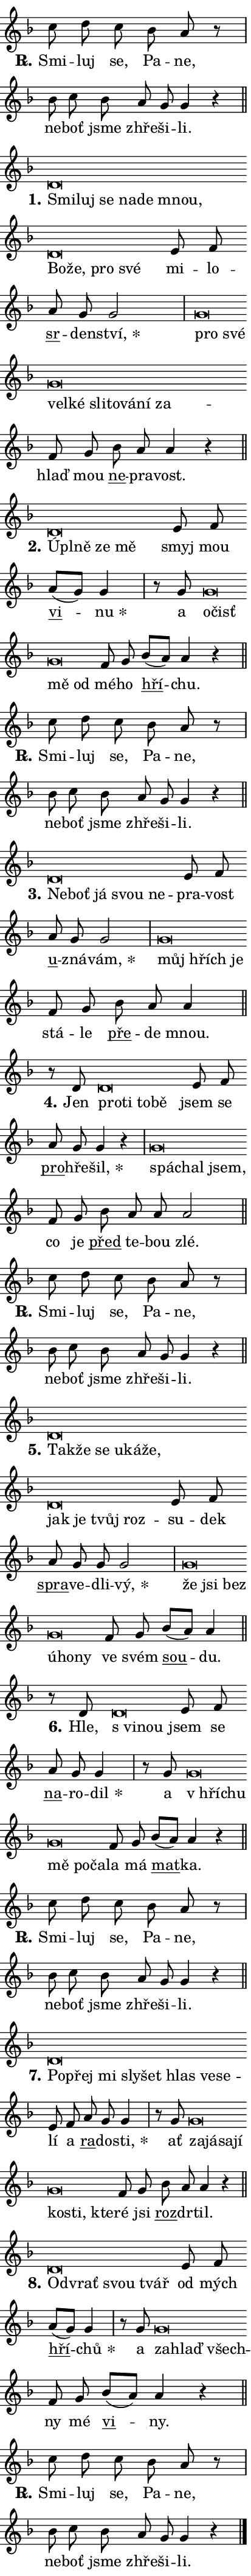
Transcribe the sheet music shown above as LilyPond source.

\version "2.24.0"
\header { tagline = "" }
\paper {
  indent = 0\cm
  top-margin = 0\cm
  right-margin = 0.13\cm % to fit lyric hyphens
  bottom-margin = 0\cm
  left-margin = 0\cm
  paper-width = 7\cm
  page-breaking = #ly:one-page-breaking
  system-system-spacing.basic-distance = #11
  score-system-spacing.basic-distance = #11
  ragged-last = ##f
}


%% Author: Thomas Morley
%% https://lists.gnu.org/archive/html/lilypond-user/2020-05/msg00002.html
#(define (line-position grob)
"Returns position of @var[grob} in current system:
   @code{'start}, if at first time-step
   @code{'end}, if at last time-step
   @code{'middle} otherwise
"
  (let* ((col (ly:item-get-column grob))
         (ln (ly:grob-object col 'left-neighbor))
         (rn (ly:grob-object col 'right-neighbor))
         (col-to-check-left (if (ly:grob? ln) ln col))
         (col-to-check-right (if (ly:grob? rn) rn col))
         (break-dir-left
           (and
             (ly:grob-property col-to-check-left 'non-musical #f)
             (ly:item-break-dir col-to-check-left)))
         (break-dir-right
           (and
             (ly:grob-property col-to-check-right 'non-musical #f)
             (ly:item-break-dir col-to-check-right))))
        (cond ((eqv? 1 break-dir-left) 'start)
              ((eqv? -1 break-dir-right) 'end)
              (else 'middle))))

#(define (tranparent-at-line-position vctor)
  (lambda (grob)
  "Relying on @code{line-position} select the relevant enry from @var{vctor}.
Used to determine transparency,"
    (case (line-position grob)
      ((end) (not (vector-ref vctor 0)))
      ((middle) (not (vector-ref vctor 1)))
      ((start) (not (vector-ref vctor 2))))))

noteHeadBreakVisibility =
#(define-music-function (break-visibility)(vector?)
"Makes @code{NoteHead}s transparent relying on @var{break-visibility}"
#{
  \override NoteHead.transparent =
    #(tranparent-at-line-position break-visibility)
#})

#(define delete-ledgers-for-transparent-note-heads
  (lambda (grob)
    "Reads whether a @code{NoteHead} is transparent.
If so this @code{NoteHead} is removed from @code{'note-heads} from
@var{grob}, which is supposed to be @code{LedgerLineSpanner}.
As a result ledgers are not printed for this @code{NoteHead}"
    (let* ((nhds-array (ly:grob-object grob 'note-heads))
           (nhds-list
             (if (ly:grob-array? nhds-array)
                 (ly:grob-array->list nhds-array)
                 '()))
           ;; Relies on the transparent-property being done before
           ;; Staff.LedgerLineSpanner.after-line-breaking is executed.
           ;; This is fragile ...
           (to-keep
             (remove
               (lambda (nhd)
                 (ly:grob-property nhd 'transparent #f))
               nhds-list)))
      ;; TODO find a better method to iterate over grob-arrays, similiar
      ;; to filter/remove etc for lists
      ;; For now rebuilt from scratch
      (set! (ly:grob-object grob 'note-heads)  '())
      (for-each
        (lambda (nhd)
          (ly:pointer-group-interface::add-grob grob 'note-heads nhd))
        to-keep))))

squashNotes = {
  \override NoteHead.X-extent = #'(-0.2 . 0.2)
  \override NoteHead.Y-extent = #'(-0.75 . 0)
  \override NoteHead.stencil =
    #(lambda (grob)
       (let ((pos (ly:grob-property grob 'staff-position)))
         (begin
           (if (< pos -7) (display "ERROR: Lower brevis then expected\n") (display "OK: Expected brevis position\n"))
           (if (<= pos -6) ly:text-interface::print ly:note-head::print))))
}
unSquashNotes = {
  \revert NoteHead.X-extent
  \revert NoteHead.Y-extent
  \revert NoteHead.stencil
}

hideNotes = \noteHeadBreakVisibility #begin-of-line-visible
unHideNotes = \noteHeadBreakVisibility #all-visible

% work-around for resetting accidentals
% https://lilypond.org/doc/v2.23/Documentation/notation/displaying-rhythms#unmetered-music
cadenzaMeasure = {
  \cadenzaOff
  \partial 1024 s1024
  \cadenzaOn
}

#(define-markup-command (accent layout props text) (markup?)
  "Underline accented syllable"
  (interpret-markup layout props
    #{\markup \override #'(offset . 4.3) \underline { #text }#}))

responsum = \markup \concat {
  "R" \hspace #-1.05 \path #0.1 #'((moveto 0 0.07) (lineto 0.9 0.8)) \hspace #0.05 "."
}

spaceSize = #0.6828661417322834 % exact space size for TeX Gyre Schola

\layout {
  \context {
    \Staff
    \remove "Time_signature_engraver"
    \override LedgerLineSpanner.after-line-breaking = #delete-ledgers-for-transparent-note-heads
  }
  \context {
    \Lyrics {
      \override LyricSpace.minimum-distance = \spaceSize
      \override LyricText.font-name = #"TeX Gyre Schola"
      \override LyricText.font-size = 1
      \override StanzaNumber.font-name = #"TeX Gyre Schola Bold"
      \override StanzaNumber.font-size = 1
    }
  }
  \context {
    \Score 
    \override NoteHead.text =
      #(lambda (grob) 
        (let ((pos (ly:grob-property grob 'staff-position)))
          #{\markup {
            \combine
              \halign #-0.55 \raise #(if (= pos -6) 0 0.5) \override #'(thickness . 2) \draw-line #'(3.2 . 0)
              \musicglyph "noteheads.sM1"
          }#}))
  }
}

% magnetic-lyrics.ily
%
%   written by
%     Jean Abou Samra <jean@abou-samra.fr>
%     Werner Lemberg <wl@gnu.org>
%
%   adapted by
%     Jiri Hon <jiri.hon@gmail.com>
%
% Version 2022-Apr-15

% https://www.mail-archive.com/lilypond-user@gnu.org/msg149350.html

#(define (Left_hyphen_pointer_engraver context)
   "Collect syllable-hyphen-syllable occurrences in lyrics and store
them in properties.  This engraver only looks to the left.  For
example, if the lyrics input is @code{foo -- bar}, it does the
following.

@itemize @bullet
@item
Set the @code{text} property of the @code{LyricHyphen} grob between
@q{foo} and @q{bar} to @code{foo}.

@item
Set the @code{left-hyphen} property of the @code{LyricText} grob with
text @q{foo} to the @code{LyricHyphen} grob between @q{foo} and
@q{bar}.
@end itemize

Use this auxiliary engraver in combination with the
@code{lyric-@/text::@/apply-@/magnetic-@/offset!} hook."
   (let ((hyphen #f)
         (text #f))
     (make-engraver
      (acknowledgers
       ((lyric-syllable-interface engraver grob source-engraver)
        (set! text grob)))
      (end-acknowledgers
       ((lyric-hyphen-interface engraver grob source-engraver)
        ;(when (not (grob::has-interface grob 'lyric-space-interface))
          (set! hyphen grob)));)
      ((stop-translation-timestep engraver)
       (when (and text hyphen)
         (ly:grob-set-object! text 'left-hyphen hyphen))
       (set! text #f)
       (set! hyphen #f)))))

#(define (lyric-text::apply-magnetic-offset! grob)
   "If the space between two syllables is less than the value in
property @code{LyricText@/.details@/.squash-threshold}, move the right
syllable to the left so that it gets concatenated with the left
syllable.

Use this function as a hook for
@code{LyricText@/.after-@/line-@/breaking} if the
@code{Left_@/hyphen_@/pointer_@/engraver} is active."
   (let ((hyphen (ly:grob-object grob 'left-hyphen #f)))
     (when hyphen
       (let ((left-text (ly:spanner-bound hyphen LEFT)))
         (when (grob::has-interface left-text 'lyric-syllable-interface)
           (let* ((common (ly:grob-common-refpoint grob left-text X))
                  (this-x-ext (ly:grob-extent grob common X))
                  (left-x-ext
                   (begin
                     ;; Trigger magnetism for left-text.
                     (ly:grob-property left-text 'after-line-breaking)
                     (ly:grob-extent left-text common X)))
                  ;; `delta` is the gap width between two syllables.
                  (delta (- (interval-start this-x-ext)
                            (interval-end left-x-ext)))
                  (details (ly:grob-property grob 'details))
                  (threshold (assoc-get 'squash-threshold details 0.2)))
             (when (< delta threshold)
               (let* (;; We have to manipulate the input text so that
                      ;; ligatures crossing syllable boundaries are not
                      ;; disabled.  For languages based on the Latin
                      ;; script this is essentially a beautification.
                      ;; However, for non-Western scripts it can be a
                      ;; necessity.
                      (lt (ly:grob-property left-text 'text))
                      (rt (ly:grob-property grob 'text))
                      (is-space (grob::has-interface hyphen 'lyric-space-interface))
                      (space (if is-space " " ""))
                      (extra-delta (if is-space spaceSize 0))
                      ;; Append new syllable.
                      (ltrt-space (if (and (string? lt) (string? rt))
                                (string-append lt space rt)
                                (make-concat-markup (list lt space rt))))
                      ;; Right-align `ltrt` to the right side.
                      (ltrt-space-markup (grob-interpret-markup
                               grob
                               (make-translate-markup
                                (cons (interval-length this-x-ext) 0)
                                (make-right-align-markup ltrt-space)))))
                 (begin
                   ;; Don't print `left-text`.
                   (ly:grob-set-property! left-text 'stencil #f)
                   ;; Set text and stencil (which holds all collected
                   ;; syllables so far) and shift it to the left.
                   (ly:grob-set-property! grob 'text ltrt-space)
                   (ly:grob-set-property! grob 'stencil ltrt-space-markup)
                   (ly:grob-translate-axis! grob (- (- delta extra-delta)) X))))))))))


#(define (lyric-hyphen::displace-bounds-first grob)
   ;; Make very sure this callback isn't triggered too early.
   (let ((left (ly:spanner-bound grob LEFT))
         (right (ly:spanner-bound grob RIGHT)))
     (ly:grob-property left 'after-line-breaking)
     (ly:grob-property right 'after-line-breaking)
     (ly:lyric-hyphen::print grob)))

squashThreshold = #0.4

\layout {
  \context {
    \Lyrics
    \consists #Left_hyphen_pointer_engraver
    \override LyricText.after-line-breaking =
      #lyric-text::apply-magnetic-offset!
    \override LyricHyphen.stencil = #lyric-hyphen::displace-bounds-first
    \override LyricText.details.squash-threshold = \squashThreshold
    \override LyricHyphen.minimum-distance = 0
    \override LyricHyphen.minimum-length = \squashThreshold
  }
}

squashText = \override LyricText.details.squash-threshold = 9999
unSquashText = \override LyricText.details.squash-threshold = \squashThreshold

leftText = \override LyricText.self-alignment-X = #LEFT
unLeftText = \revert LyricText.self-alignment-X

starOffset = #(lambda (grob) 
                (let ((x_offset (ly:self-alignment-interface::aligned-on-x-parent grob)))
                  (if (= x_offset 0) 0 (+ x_offset 1.2))))

star = #(define-music-function (syllable)(string?)
"Append star separator at the end of a syllable"
#{
  \once \override LyricText.X-offset = #starOffset
  \lyricmode { \markup {
    #syllable
    \override #'((font-name . "TeX Gyre Schola Bold")) \hspace #0.2 \lower #0.65 \larger "*"
  } }
#})

starAccent = #(define-music-function (syllable)(string?)
"Append star separator at the end of a syllable and make accent"
#{
  \once \override LyricText.X-offset = #starOffset
  \lyricmode { \markup {
    \accent #syllable
    \override #'((font-name . "TeX Gyre Schola Bold")) \hspace #0.2 \lower #0.65 \larger "*"
  } }
#})

breath = #(define-music-function (syllable)(string?)
"Append breathing indicator at the end of a syllable"
#{
  \lyricmode { \markup { #syllable "+" } }
#})

optionalBreath = #(define-music-function (syllable)(string?)
"Append optional breathing indicator at the end of a syllable"
#{
  \lyricmode { \markup { #syllable "(+)" } }
#})


\score {
    <<
        \new Voice = "melody" { \cadenzaOn \key f \major \relative { c''8 d c bes a r \cadenzaMeasure \bar "|" bes c bes \bar "" a g g4 r \cadenzaMeasure \bar "||" \break } }
        \new Lyrics \lyricsto "melody" { \lyricmode { \set stanza = \responsum
Smi -- luj se, Pa -- ne, ne -- boť jsme zhře -- ši -- li. } }
    >>
    \layout {}
}

\score {
    <<
        \new Voice = "melody" { \cadenzaOn \key f \major \relative { \squashNotes d'\breve*1/16 \hideNotes \breve*1/16 \bar "" \breve*1/16 \bar "" \breve*1/16 \bar "" \breve*1/16 \bar "" \breve*1/16 \bar "" \breve*1/16 \bar "" \breve*1/16 \bar "" \breve*1/16 \breve*1/16 \bar "" \unHideNotes \unSquashNotes e8 f \bar "" a g g2 \cadenzaMeasure \bar "|" \squashNotes g\breve*1/16 \hideNotes \breve*1/16 \bar "" \breve*1/16 \bar "" \breve*1/16 \bar "" \breve*1/16 \bar "" \breve*1/16 \bar "" \breve*1/16 \bar "" \breve*1/16 \breve*1/16 \bar "" \unHideNotes \unSquashNotes f8 g \bar "" bes a a4 r \cadenzaMeasure \bar "||" \break } }
        \new Lyrics \lyricsto "melody" { \lyricmode { \set stanza = "1."
\leftText Smi -- \squashText luj se na -- de mnou, Bo -- že, pro své \unLeftText \unSquashText mi -- lo -- \markup \accent sr -- den -- \star ství, \leftText pro \squashText své vel -- ké sli -- to -- vá -- ní za -- \unLeftText \unSquashText hlaď mou \markup \accent ne -- pra -- vost. } }
    >>
    \layout {}
}

\score {
    <<
        \new Voice = "melody" { \cadenzaOn \key f \major \relative { \squashNotes d'\breve*1/16 \hideNotes \breve*1/16 \bar "" \breve*1/16 \breve*1/16 \bar "" \unHideNotes \unSquashNotes e8 f \bar "" a[( g)] g4 \cadenzaMeasure \bar "|" r8 g8 \squashNotes g\breve*1/16 \hideNotes \breve*1/16 \bar "" \breve*1/16 \breve*1/16 \bar "" \unHideNotes \unSquashNotes f8 g \bar "" bes[( a)] a4 r \cadenzaMeasure \bar "||" \break } }
        \new Lyrics \lyricsto "melody" { \lyricmode { \set stanza = "2."
\leftText Úpl -- \squashText ně ze mě \unLeftText \unSquashText smyj mou \markup \accent vi -- \star nu a \leftText o -- \squashText čisť mě od \unLeftText \unSquashText mé -- ho \markup \accent hří -- chu. } }
    >>
    \layout {}
}

\score {
    <<
        \new Voice = "melody" { \cadenzaOn \key f \major \relative { c''8 d c bes a r \cadenzaMeasure \bar "|" bes c bes \bar "" a g g4 r \cadenzaMeasure \bar "||" \break } }
        \new Lyrics \lyricsto "melody" { \lyricmode { \set stanza = \responsum
Smi -- luj se, Pa -- ne, ne -- boť jsme zhře -- ši -- li. } }
    >>
    \layout {}
}

\score {
    <<
        \new Voice = "melody" { \cadenzaOn \key f \major \relative { \squashNotes d'\breve*1/16 \hideNotes \breve*1/16 \bar "" \breve*1/16 \bar "" \breve*1/16 \breve*1/16 \bar "" \unHideNotes \unSquashNotes e8 f \bar "" a g g2 \cadenzaMeasure \bar "|" \squashNotes g\breve*1/16 \hideNotes \breve*1/16 \breve*1/16 \bar "" \unHideNotes \unSquashNotes f8 g \bar "" bes a a4 \cadenzaMeasure \bar "||" \break } }
        \new Lyrics \lyricsto "melody" { \lyricmode { \set stanza = "3."
\leftText Ne -- \squashText boť já svou ne -- \unLeftText \unSquashText pra -- vost \markup \accent u -- zná -- \star vám, \leftText můj \squashText hřích je \unLeftText \unSquashText stá -- le \markup \accent pře -- de mnou. } }
    >>
    \layout {}
}

\score {
    <<
        \new Voice = "melody" { \cadenzaOn \key f \major \relative { r8 d'8 \squashNotes d\breve*1/16 \hideNotes \breve*1/16 \bar "" \breve*1/16 \breve*1/16 \bar "" \unHideNotes \unSquashNotes e8 f \bar "" a g g4 r \cadenzaMeasure \bar "|" \squashNotes g\breve*1/16 \hideNotes \breve*1/16 \breve*1/16 \bar "" \unHideNotes \unSquashNotes f8 g \bar "" bes a a a2 \cadenzaMeasure \bar "||" \break } }
        \new Lyrics \lyricsto "melody" { \lyricmode { \set stanza = "4."
Jen \leftText pro -- \squashText ti to -- bě \unLeftText \unSquashText jsem se \markup \accent pro -- hře -- \star šil, \leftText spá -- \squashText chal jsem, \unLeftText \unSquashText co je \markup \accent před te -- bou zlé. } }
    >>
    \layout {}
}

\score {
    <<
        \new Voice = "melody" { \cadenzaOn \key f \major \relative { c''8 d c bes a r \cadenzaMeasure \bar "|" bes c bes \bar "" a g g4 r \cadenzaMeasure \bar "||" \break } }
        \new Lyrics \lyricsto "melody" { \lyricmode { \set stanza = \responsum
Smi -- luj se, Pa -- ne, ne -- boť jsme zhře -- ši -- li. } }
    >>
    \layout {}
}

\score {
    <<
        \new Voice = "melody" { \cadenzaOn \key f \major \relative { \squashNotes d'\breve*1/16 \hideNotes \breve*1/16 \bar "" \breve*1/16 \bar "" \breve*1/16 \bar "" \breve*1/16 \bar "" \breve*1/16 \bar "" \breve*1/16 \bar "" \breve*1/16 \bar "" \breve*1/16 \breve*1/16 \bar "" \unHideNotes \unSquashNotes e8 f \bar "" a g g g2 \cadenzaMeasure \bar "|" \squashNotes g\breve*1/16 \hideNotes \breve*1/16 \bar "" \breve*1/16 \bar "" \breve*1/16 \bar "" \breve*1/16 \breve*1/16 \bar "" \unHideNotes \unSquashNotes f8 g \bar "" bes[( a)] a4 \cadenzaMeasure \bar "||" \break } }
        \new Lyrics \lyricsto "melody" { \lyricmode { \set stanza = "5."
\leftText Tak -- \squashText že se u -- ká -- že, jak je tvůj roz -- \unLeftText \unSquashText su -- dek \markup \accent spra -- ve -- dli -- \star vý, \leftText že \squashText jsi bez ú -- ho -- ny \unLeftText \unSquashText ve svém \markup \accent sou -- du. } }
    >>
    \layout {}
}

\score {
    <<
        \new Voice = "melody" { \cadenzaOn \key f \major \relative { r8 d'8 \squashNotes d\breve*1/16 \hideNotes \breve*1/16 \bar "" \unHideNotes \unSquashNotes e8 f \bar "" a g g4 \cadenzaMeasure \bar "|" r8 g8 \squashNotes g\breve*1/16 \hideNotes \breve*1/16 \bar "" \breve*1/16 \bar "" \breve*1/16 \breve*1/16 \bar "" \unHideNotes \unSquashNotes f8 g \bar "" bes[( a)] a4 r \cadenzaMeasure \bar "||" \break } }
        \new Lyrics \lyricsto "melody" { \lyricmode { \set stanza = "6."
Hle, \leftText "s vi" -- \squashText nou \unLeftText \unSquashText jsem se \markup \accent na -- ro -- \star dil a \leftText "v hří" -- \squashText chu mě po -- ča -- \unLeftText \unSquashText la má \markup \accent mat -- ka. } }
    >>
    \layout {}
}

\score {
    <<
        \new Voice = "melody" { \cadenzaOn \key f \major \relative { c''8 d c bes a r \cadenzaMeasure \bar "|" bes c bes \bar "" a g g4 r \cadenzaMeasure \bar "||" \break } }
        \new Lyrics \lyricsto "melody" { \lyricmode { \set stanza = \responsum
Smi -- luj se, Pa -- ne, ne -- boť jsme zhře -- ši -- li. } }
    >>
    \layout {}
}

\score {
    <<
        \new Voice = "melody" { \cadenzaOn \key f \major \relative { \squashNotes d'\breve*1/16 \hideNotes \breve*1/16 \bar "" \breve*1/16 \bar "" \breve*1/16 \bar "" \breve*1/16 \bar "" \breve*1/16 \bar "" \breve*1/16 \breve*1/16 \bar "" \unHideNotes \unSquashNotes e8 f \bar "" a g g4 \cadenzaMeasure \bar "|" r8 g8 \squashNotes g\breve*1/16 \hideNotes \breve*1/16 \bar "" \breve*1/16 \bar "" \breve*1/16 \bar "" \breve*1/16 \bar "" \breve*1/16 \breve*1/16 \bar "" \unHideNotes \unSquashNotes f8 g \bar "" bes a a4 r \cadenzaMeasure \bar "||" \break } }
        \new Lyrics \lyricsto "melody" { \lyricmode { \set stanza = "7."
\leftText Po -- \squashText přej mi sly -- šet hlas ve -- se -- \unLeftText \unSquashText lí a \markup \accent ra -- do -- \star sti, ať \leftText za -- \squashText já -- sa -- jí ko -- sti, kte -- \unLeftText \unSquashText ré jsi \markup \accent roz -- dr -- til. } }
    >>
    \layout {}
}

\score {
    <<
        \new Voice = "melody" { \cadenzaOn \key f \major \relative { \squashNotes d'\breve*1/16 \hideNotes \breve*1/16 \bar "" \breve*1/16 \breve*1/16 \bar "" \unHideNotes \unSquashNotes e8 f \bar "" a[( g)] g4 \cadenzaMeasure \bar "|" r8 g8 \squashNotes g\breve*1/16 \hideNotes \breve*1/16 \breve*1/16 \bar "" \unHideNotes \unSquashNotes f8 g \bar "" bes[( a)] a4 r \cadenzaMeasure \bar "||" \break } }
        \new Lyrics \lyricsto "melody" { \lyricmode { \set stanza = "8."
\leftText Od -- \squashText vrať svou tvář \unLeftText \unSquashText od mých \markup \accent hří -- \star chů a \leftText za -- \squashText hlaď všech -- \unLeftText \unSquashText ny mé \markup \accent vi -- ny. } }
    >>
    \layout {}
}

\score {
    <<
        \new Voice = "melody" { \cadenzaOn \key f \major \relative { c''8 d c bes a r \cadenzaMeasure \bar "|" bes c bes \bar "" a g g4 r \cadenzaMeasure \bar "||" \break } \bar "|." }
        \new Lyrics \lyricsto "melody" { \lyricmode { \set stanza = \responsum
Smi -- luj se, Pa -- ne, ne -- boť jsme zhře -- ši -- li. } }
    >>
    \layout {}
}
